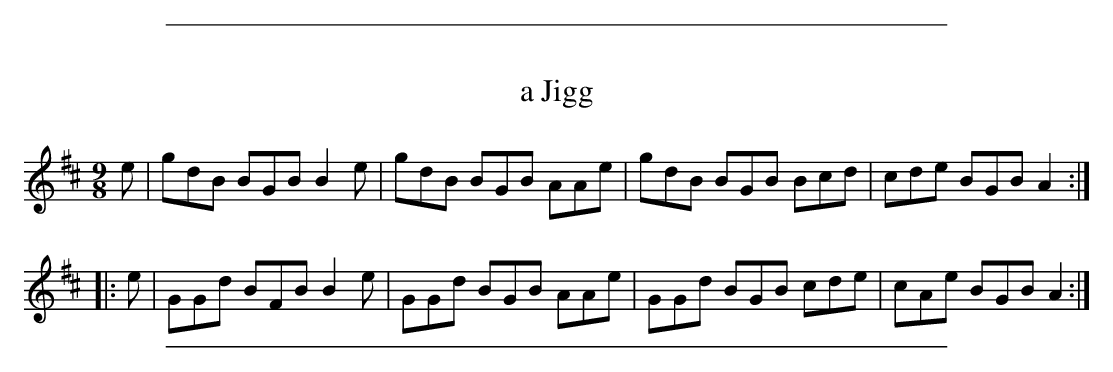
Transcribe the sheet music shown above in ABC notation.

X:1
T: a Jigg
M: 9/8
L: 1/8
K: Glyd	% or Amix
   e | gdB BGB B2e | gdB BGB AAe | gdB BGB Bcd | cde BGB A2 :|
|: e | GGd BFB B2e | GGd BGB AAe | GGd BGB cde | cAe BGB A2 :|
